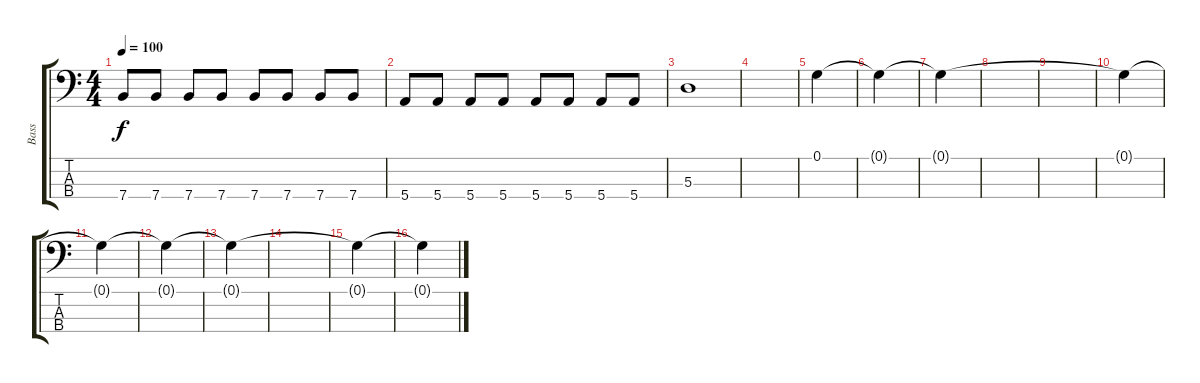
\track ("Bass" "Bass") {instrument electricbassfinger}
\staff {score tabs}
\tuning (G2 D2 A1 E1) {hide}
\ts (4 4)
\tempo 100
\clef f4
\ks c
7.4.8{dy f} 7.4.8 7.4.8 7.4.8 7.4.8 7.4.8 7.4.8 7.4.8 |
5.4.8 5.4.8 5.4.8 5.4.8 5.4.8 5.4.8 5.4.8 5.4.8 |
5.3.1 |
|
0.1.4 |
0.1{t}.4 |
0.1{t}.4 |
|
|
0.1{t}.4 |
0.1{t}.4 |
0.1{t}.4 |
0.1{t}.4 |
|
0.1{t}.4 |
0.1{t}.4
